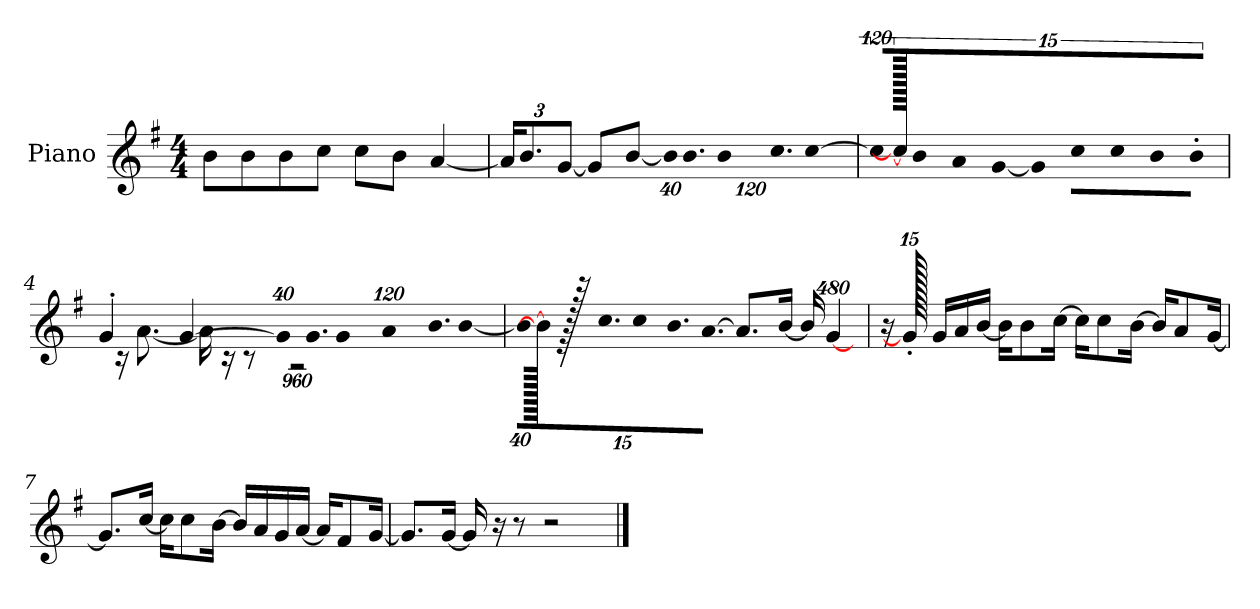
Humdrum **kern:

**kern
*part1
*staff1
*I"Piano
*I'P-no
*clefG2
*k[f#]
*M4/4
*MM90
=1
8b\L
8b\
8b\
8cc\J
8cc\L
8b\J
[4a/
=2
*Xbrackettup
24a/KL]
12.b/
[12g/J
8g/L]
[8b/J
!LO:N:vis=32
640%23b\KLL]
!LO:N:vis=16.
960%103b\J
!LO:N:vis=8
960%137b\
!LO:N:vis=16.
960%103cc\L
[384%41cc\J
=3
*brackettup
!LO:N:vis=16
1920%107cc/KL]
1920cc\_
!LO:N:vis=8
640%71b/
!LO:N:vis=8
640%71a/
!LO:N:vis=16
[1920%107g/Jk
!LO:N:vis=4
1920%427g/]
!LO:N:vis=8
640%71cc\L
!LO:N:vis=8
640%71cc\
!LO:N:vis=8
640%71b\
!LO:N:vis=8
640%71b'\J
!!LO:LB:g=z
=4
*^
4g'/	1920ryy
.	16r
.	[8.a\
[4g/	.
.	16a\]
.	16r
.	8r
*Xbrackettup	*
!LO:N:vis=32	!
640%23g/KLL]	.
.	1920%959r
!LO:N:vis=16.	!
960%103g/	.
!LO:N:vis=16	!
1920%137g/	.
!LO:N:vis=16	!
1920%137a/	.
!LO:N:vis=16.	!
960%103b/	.
[384%41b/J	.
*v	*v
=5
!LO:N:vis=32
640%23b\KLL]
1920b/_
1920r
!LO:N:vis=16.
960%103cc\J
!LO:N:vis=8
960%137cc\
!LO:N:vis=16.
960%103b\L
!LO:N:vis=16.
[960%103a\JJ
8.a/L]
[16b/Jk
16b/KL]
[1920%359g/
=6
16r
1920g'/]
16g/LL
16a/
[16b/JJ
16b\KL]
8b\
[16cc\Jk
16cc\KL]
8cc\
[16b\Jk
16b/KL]
8a/
[16g/Jk
!!LO:LB:g=z
=7
8.g/L]
[16cc/Jk
16cc\KL]
8cc\
[16b\Jk
16b/LL]
16a/
16g/
[16a/JJ
16a/KL]
8f#/
[16g/Jk
=8
8.g/L]
[16g/Jk
16g/]
16r
8r
2r
==
*-
